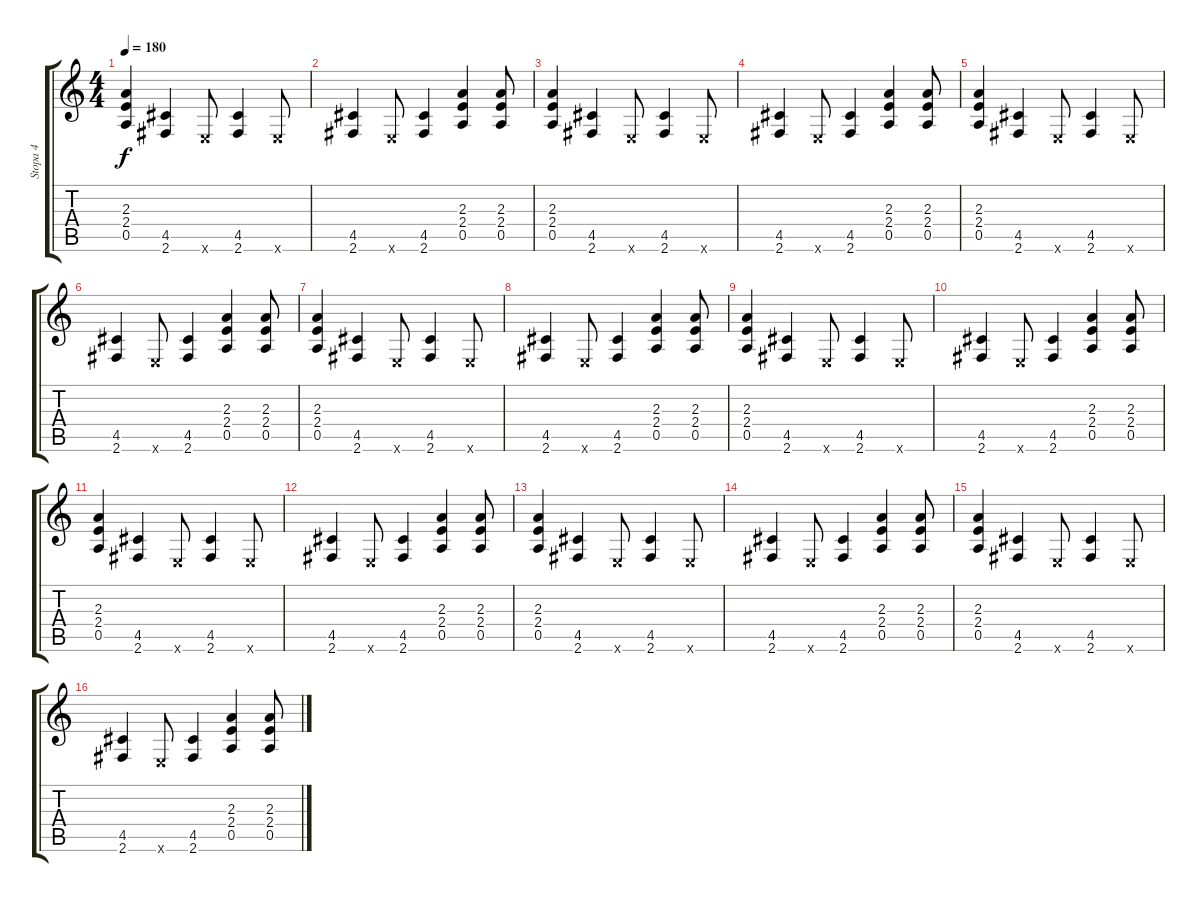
\track ("Stopa 4" "Stopa 4") {instrument electricguitarclean}
\staff {score tabs}
\tuning (E4 B3 G3 D3 A2 E2) {hide}
\ts (4 4)
\tempo 180
\clef g2
\ks c
(2.3 2.4 0.5).4{dy f} (4.5 2.6).4 0.6{x}.8 (4.5 2.6).4 0.6{x}.8 |
(4.5 2.6).4 0.6{x}.8 (4.5 2.6).4 (2.3 2.4 0.5).4 (2.3 2.4 0.5).8 |
(2.3 2.4 0.5).4 (4.5 2.6).4 0.6{x}.8 (4.5 2.6).4 0.6{x}.8 |
(4.5 2.6).4 0.6{x}.8 (4.5 2.6).4 (2.3 2.4 0.5).4 (2.3 2.4 0.5).8 |
(2.3 2.4 0.5).4 (4.5 2.6).4 0.6{x}.8 (4.5 2.6).4 0.6{x}.8 |
(4.5 2.6).4 0.6{x}.8 (4.5 2.6).4 (2.3 2.4 0.5).4 (2.3 2.4 0.5).8 |
(2.3 2.4 0.5).4 (4.5 2.6).4 0.6{x}.8 (4.5 2.6).4 0.6{x}.8 |
(4.5 2.6).4 0.6{x}.8 (4.5 2.6).4 (2.3 2.4 0.5).4 (2.3 2.4 0.5).8 |
(2.3 2.4 0.5).4 (4.5 2.6).4 0.6{x}.8 (4.5 2.6).4 0.6{x}.8 |
(4.5 2.6).4 0.6{x}.8 (4.5 2.6).4 (2.3 2.4 0.5).4 (2.3 2.4 0.5).8 |
(2.3 2.4 0.5).4 (4.5 2.6).4 0.6{x}.8 (4.5 2.6).4 0.6{x}.8 |
(4.5 2.6).4 0.6{x}.8 (4.5 2.6).4 (2.3 2.4 0.5).4 (2.3 2.4 0.5).8 |
(2.3 2.4 0.5).4 (4.5 2.6).4 0.6{x}.8 (4.5 2.6).4 0.6{x}.8 |
(4.5 2.6).4 0.6{x}.8 (4.5 2.6).4 (2.3 2.4 0.5).4 (2.3 2.4 0.5).8 |
(2.3 2.4 0.5).4 (4.5 2.6).4 0.6{x}.8 (4.5 2.6).4 0.6{x}.8 |
(4.5 2.6).4 0.6{x}.8 (4.5 2.6).4 (2.3 2.4 0.5).4 (2.3 2.4 0.5).8
